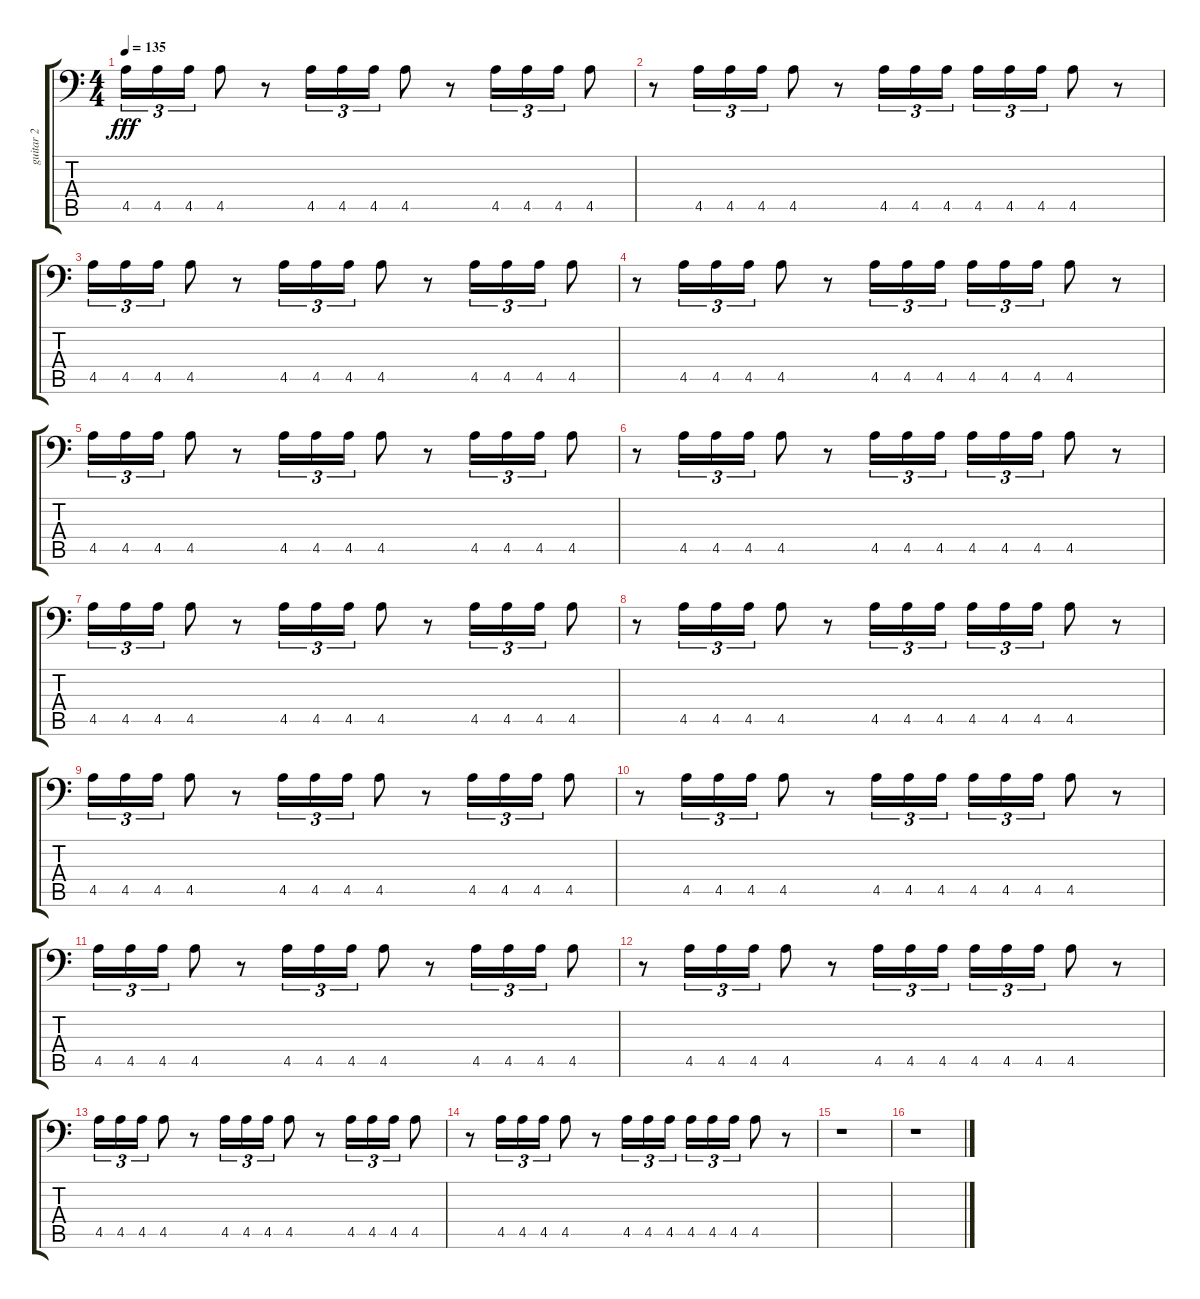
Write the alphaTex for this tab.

\track ("guitar 2" "guitar 2") {instrument distortionguitar}
\staff {score tabs}
\tuning (C4 G3 Eb3 Bb2 F2 Bb1) {hide}
\ts (4 4)
\tempo 135
\clef f4
\ks c
4.5.16{tu (3 2) dy fff} 4.5.16{tu (3 2)} 4.5.16{tu (3 2)} 4.5.8 r.8 4.5.16{tu (3 2)} 4.5.16{tu (3 2)} 4.5.16{tu (3 2)} 4.5.8 r.8 4.5.16{tu (3 2)} 4.5.16{tu (3 2)} 4.5.16{tu (3 2)} 4.5.8 |
r.8 4.5.16{tu (3 2)} 4.5.16{tu (3 2)} 4.5.16{tu (3 2)} 4.5.8 r.8 4.5.16{tu (3 2)} 4.5.16{tu (3 2)} 4.5.16{tu (3 2) beam splitsecondary} 4.5.16{tu (3 2)} 4.5.16{tu (3 2)} 4.5.16{tu (3 2)} 4.5.8 r.8 |
4.5.16{tu (3 2)} 4.5.16{tu (3 2)} 4.5.16{tu (3 2)} 4.5.8 r.8 4.5.16{tu (3 2)} 4.5.16{tu (3 2)} 4.5.16{tu (3 2)} 4.5.8 r.8 4.5.16{tu (3 2)} 4.5.16{tu (3 2)} 4.5.16{tu (3 2)} 4.5.8 |
r.8 4.5.16{tu (3 2)} 4.5.16{tu (3 2)} 4.5.16{tu (3 2)} 4.5.8 r.8 4.5.16{tu (3 2)} 4.5.16{tu (3 2)} 4.5.16{tu (3 2) beam splitsecondary} 4.5.16{tu (3 2)} 4.5.16{tu (3 2)} 4.5.16{tu (3 2)} 4.5.8 r.8 |
4.5.16{tu (3 2)} 4.5.16{tu (3 2)} 4.5.16{tu (3 2)} 4.5.8 r.8 4.5.16{tu (3 2)} 4.5.16{tu (3 2)} 4.5.16{tu (3 2)} 4.5.8 r.8 4.5.16{tu (3 2)} 4.5.16{tu (3 2)} 4.5.16{tu (3 2)} 4.5.8 |
r.8 4.5.16{tu (3 2)} 4.5.16{tu (3 2)} 4.5.16{tu (3 2)} 4.5.8 r.8 4.5.16{tu (3 2)} 4.5.16{tu (3 2)} 4.5.16{tu (3 2) beam splitsecondary} 4.5.16{tu (3 2)} 4.5.16{tu (3 2)} 4.5.16{tu (3 2)} 4.5.8 r.8 |
4.5.16{tu (3 2)} 4.5.16{tu (3 2)} 4.5.16{tu (3 2)} 4.5.8 r.8 4.5.16{tu (3 2)} 4.5.16{tu (3 2)} 4.5.16{tu (3 2)} 4.5.8 r.8 4.5.16{tu (3 2)} 4.5.16{tu (3 2)} 4.5.16{tu (3 2)} 4.5.8 |
r.8 4.5.16{tu (3 2)} 4.5.16{tu (3 2)} 4.5.16{tu (3 2)} 4.5.8 r.8 4.5.16{tu (3 2)} 4.5.16{tu (3 2)} 4.5.16{tu (3 2) beam splitsecondary} 4.5.16{tu (3 2)} 4.5.16{tu (3 2)} 4.5.16{tu (3 2)} 4.5.8 r.8 |
4.5.16{tu (3 2)} 4.5.16{tu (3 2)} 4.5.16{tu (3 2)} 4.5.8 r.8 4.5.16{tu (3 2)} 4.5.16{tu (3 2)} 4.5.16{tu (3 2)} 4.5.8 r.8 4.5.16{tu (3 2)} 4.5.16{tu (3 2)} 4.5.16{tu (3 2)} 4.5.8 |
r.8 4.5.16{tu (3 2)} 4.5.16{tu (3 2)} 4.5.16{tu (3 2)} 4.5.8 r.8 4.5.16{tu (3 2)} 4.5.16{tu (3 2)} 4.5.16{tu (3 2) beam splitsecondary} 4.5.16{tu (3 2)} 4.5.16{tu (3 2)} 4.5.16{tu (3 2)} 4.5.8 r.8 |
4.5.16{tu (3 2)} 4.5.16{tu (3 2)} 4.5.16{tu (3 2)} 4.5.8 r.8 4.5.16{tu (3 2)} 4.5.16{tu (3 2)} 4.5.16{tu (3 2)} 4.5.8 r.8 4.5.16{tu (3 2)} 4.5.16{tu (3 2)} 4.5.16{tu (3 2)} 4.5.8 |
r.8 4.5.16{tu (3 2)} 4.5.16{tu (3 2)} 4.5.16{tu (3 2)} 4.5.8 r.8 4.5.16{tu (3 2)} 4.5.16{tu (3 2)} 4.5.16{tu (3 2) beam splitsecondary} 4.5.16{tu (3 2)} 4.5.16{tu (3 2)} 4.5.16{tu (3 2)} 4.5.8 r.8 |
4.5.16{tu (3 2)} 4.5.16{tu (3 2)} 4.5.16{tu (3 2)} 4.5.8 r.8 4.5.16{tu (3 2)} 4.5.16{tu (3 2)} 4.5.16{tu (3 2)} 4.5.8 r.8 4.5.16{tu (3 2)} 4.5.16{tu (3 2)} 4.5.16{tu (3 2)} 4.5.8 |
r.8 4.5.16{tu (3 2)} 4.5.16{tu (3 2)} 4.5.16{tu (3 2)} 4.5.8 r.8 4.5.16{tu (3 2)} 4.5.16{tu (3 2)} 4.5.16{tu (3 2) beam splitsecondary} 4.5.16{tu (3 2)} 4.5.16{tu (3 2)} 4.5.16{tu (3 2)} 4.5.8 r.8 |
r.1 |
r.1
